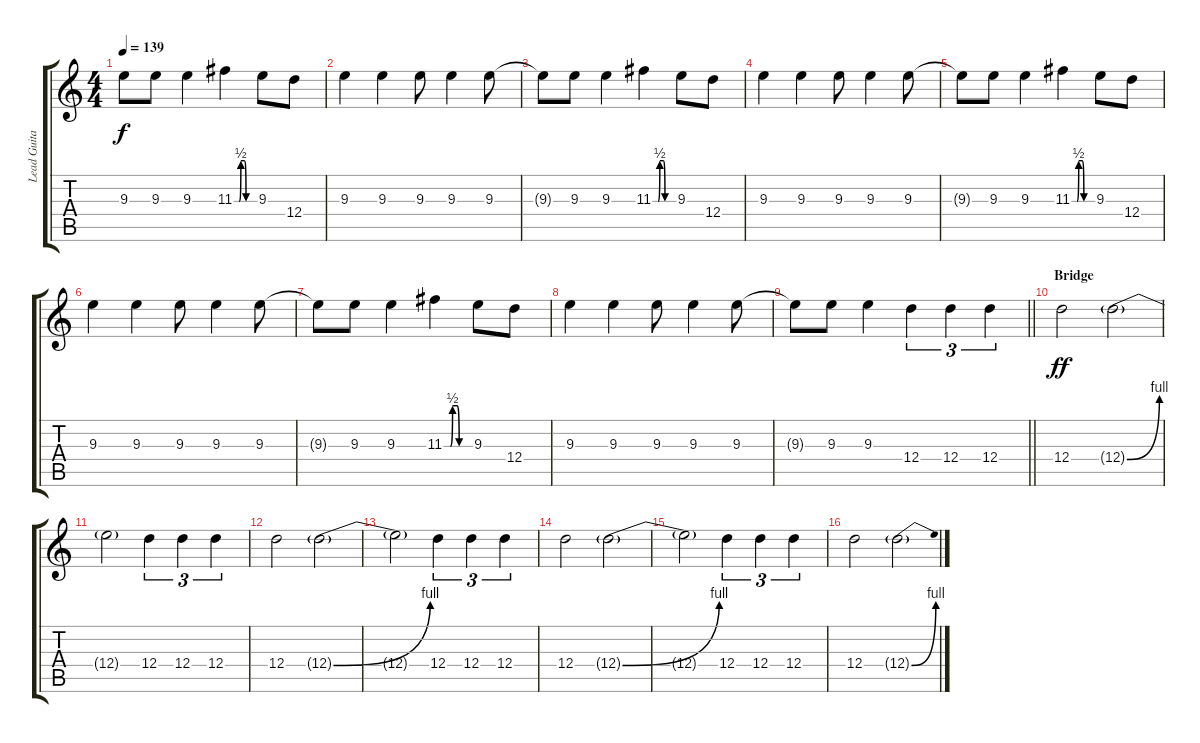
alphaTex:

\track ("Lead Guitar" "Lead Guita") {instrument overdrivenguitar}
\staff {score tabs}
\tuning (E4 B3 G3 D3 A2 E2) {hide}
\ts (4 4)
\tempo 139
\clef g2
\ks c
9.3{t}.8{dy f} 9.3.8 9.3.4 11.3{be (custom 0 0 15 0 20 2 30 2 35 0 60 0)}.4 9.3.8 12.4.8 |
9.3.4 9.3.4 9.3.8 9.3.4 9.3.8 |
9.3{t}.8 9.3.8 9.3.4 11.3{be (custom 0 0 15 0 20 2 30 2 35 0 60 0)}.4 9.3.8 12.4.8 |
9.3.4 9.3.4 9.3.8 9.3.4 9.3.8 |
9.3{t}.8 9.3.8 9.3.4 11.3{be (custom 0 0 15 0 20 2 30 2 35 0 60 0)}.4 9.3.8 12.4.8 |
9.3.4 9.3.4 9.3.8 9.3.4 9.3.8 |
9.3{t}.8 9.3.8 9.3.4 11.3{be (custom 0 0 15 0 20 2 30 2 35 0 60 0)}.4 9.3.8 12.4.8 |
9.3.4 9.3.4 9.3.8 9.3.4 9.3.8 |
\barLineRight lightlight
9.3{t}.8 9.3.8 9.3.4 12.4.4{tu (3 2)} 12.4.4{tu (3 2)} 12.4.4{tu (3 2)} |
\section ("" "Bridge")
12.4.2{dy ff} 12.4{be (bend 0 0 60 4) g}.2 |
12.4{t}.2 12.4.4{tu (3 2)} 12.4.4{tu (3 2)} 12.4.4{tu (3 2)} |
12.4.2 12.4{be (bend 0 0 60 4) g}.2 |
12.4{t}.2 12.4.4{tu (3 2)} 12.4.4{tu (3 2)} 12.4.4{tu (3 2)} |
12.4.2 12.4{be (bend 0 0 60 4) g}.2 |
12.4{t}.2 12.4.4{tu (3 2)} 12.4.4{tu (3 2)} 12.4.4{tu (3 2)} |
12.4.2 12.4{be (bend 0 0 60 4) g}.2
